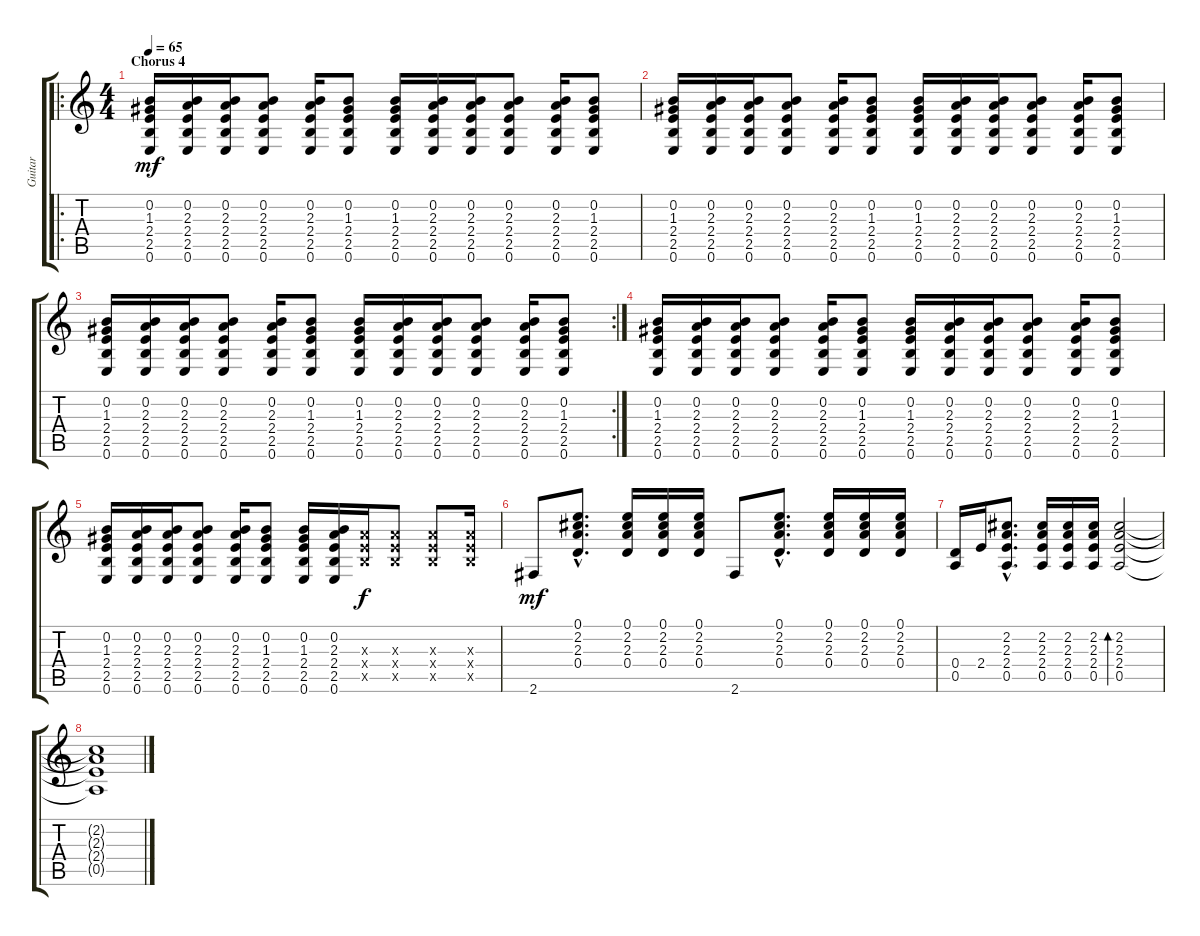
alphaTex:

\track ("Guitar" "Guitar") {instrument acousticguitarnylon}
\staff {score tabs}
\tuning (E4 B3 G3 D3 A2 E2) {hide}
\ro
\ts (4 4)
\section ("" "Chorus 4")
\tempo 65
\clef g2
\ks c
(0.2 1.3 2.4 2.5 0.6).16{dy mf} (0.2 2.3 2.4 2.5 0.6).16 (0.2 2.3 2.4 2.5 0.6).16 (0.2 2.3 2.4 2.5 0.6).8 (0.2 2.3 2.4 2.5 0.6).16 (0.2 1.3 2.4 2.5 0.6).8 (0.2 1.3 2.4 2.5 0.6).16 (0.2 2.3 2.4 2.5 0.6).16 (0.2 2.3 2.4 2.5 0.6).16 (0.2 2.3 2.4 2.5 0.6).8 (0.2 2.3 2.4 2.5 0.6).16 (0.2 1.3 2.4 2.5 0.6).8 |
(0.2 1.3 2.4 2.5 0.6).16 (0.2 2.3 2.4 2.5 0.6).16 (0.2 2.3 2.4 2.5 0.6).16 (0.2 2.3 2.4 2.5 0.6).8 (0.2 2.3 2.4 2.5 0.6).16 (0.2 1.3 2.4 2.5 0.6).8 (0.2 1.3 2.4 2.5 0.6).16 (0.2 2.3 2.4 2.5 0.6).16 (0.2 2.3 2.4 2.5 0.6).16 (0.2 2.3 2.4 2.5 0.6).8 (0.2 2.3 2.4 2.5 0.6).16 (0.2 1.3 2.4 2.5 0.6).8 |
\rc 2
(0.2 1.3 2.4 2.5 0.6).16 (0.2 2.3 2.4 2.5 0.6).16 (0.2 2.3 2.4 2.5 0.6).16 (0.2 2.3 2.4 2.5 0.6).8 (0.2 2.3 2.4 2.5 0.6).16 (0.2 1.3 2.4 2.5 0.6).8 (0.2 1.3 2.4 2.5 0.6).16 (0.2 2.3 2.4 2.5 0.6).16 (0.2 2.3 2.4 2.5 0.6).16 (0.2 2.3 2.4 2.5 0.6).8 (0.2 2.3 2.4 2.5 0.6).16 (0.2 1.3 2.4 2.5 0.6).8 |
(0.2 1.3 2.4 2.5 0.6).16 (0.2 2.3 2.4 2.5 0.6).16 (0.2 2.3 2.4 2.5 0.6).16 (0.2 2.3 2.4 2.5 0.6).8 (0.2 2.3 2.4 2.5 0.6).16 (0.2 1.3 2.4 2.5 0.6).8 (0.2 1.3 2.4 2.5 0.6).16 (0.2 2.3 2.4 2.5 0.6).16 (0.2 2.3 2.4 2.5 0.6).16 (0.2 2.3 2.4 2.5 0.6).8 (0.2 2.3 2.4 2.5 0.6).16 (0.2 1.3 2.4 2.5 0.6).8 |
(0.2 1.3 2.4 2.5 0.6).16 (0.2 2.3 2.4 2.5 0.6).16 (0.2 2.3 2.4 2.5 0.6).16 (0.2 2.3 2.4 2.5 0.6).8 (0.2 2.3 2.4 2.5 0.6).16 (0.2 1.3 2.4 2.5 0.6).8 (0.2 1.3 2.4 2.5 0.6).16 (0.2 2.3 2.4 2.5 0.6).16 (2.3{x} 2.4{x} 2.5{x}).16{dy f} (2.3{x} 2.4{x} 2.5{x}).8 (2.3{x} 2.4{x} 2.5{x}).8 (2.3{x} 2.4{x} 2.5{x}).16 |
2.6.8{dy mf} (0.1{hac} 2.2{hac} 2.3{hac} 0.4{hac}).8{d} (0.1 2.2 2.3 0.4).16 (0.1 2.2 2.3 0.4).16 (0.1 2.2 2.3 0.4).16 2.6.8 (0.1{hac} 2.2{hac} 2.3{hac} 0.4{hac}).8{d} (0.1 2.2 2.3 0.4).16 (0.1 2.2 2.3 0.4).16 (0.1 2.2 2.3 0.4).16 |
(0.4 0.5).16 2.4.16 (2.2{hac} 2.3{hac} 2.4{hac} 0.5{hac}).8{d} (2.2 2.3 2.4 0.5).16 (2.2 2.3 2.4 0.5).16 (2.2 2.3 2.4 0.5).16 (2.2 2.3 2.4 0.5).2{bd 120} |
(2.2{t} 2.3{t} 2.4{t} 0.5{t}).1
